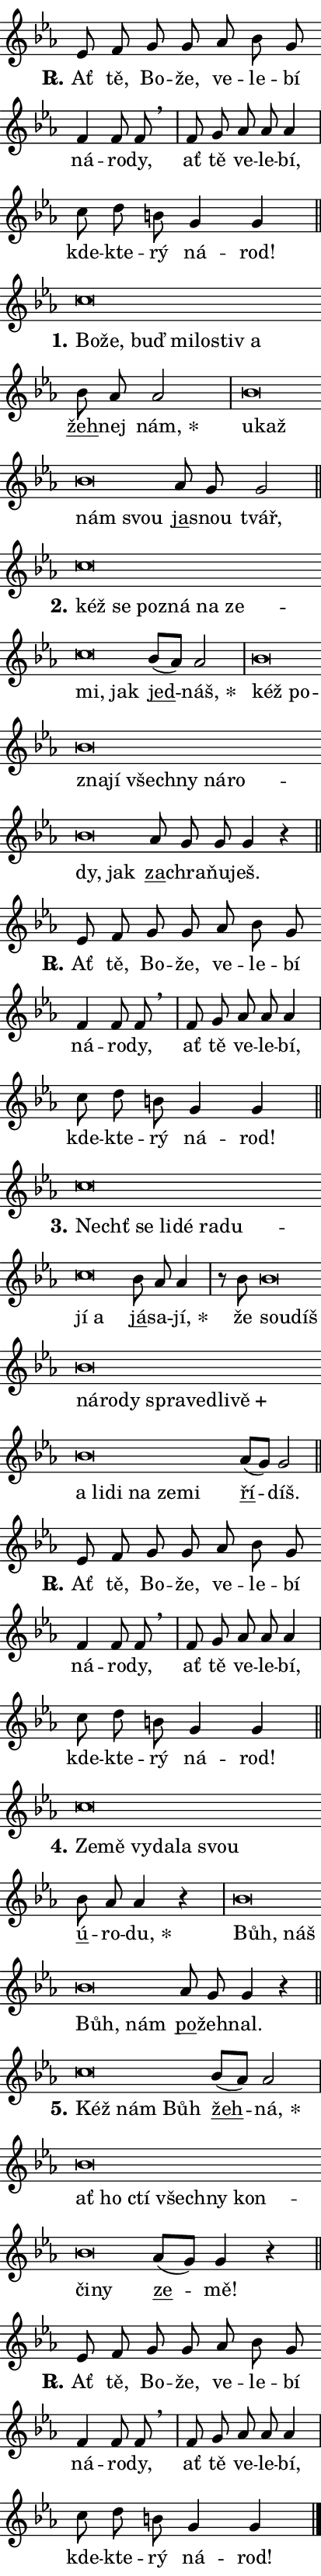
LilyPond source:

\version "2.24.0"
\header { tagline = "" }
\paper {
  indent = 0\cm
  top-margin = 0\cm
  right-margin = 0\cm
  bottom-margin = 0\cm
  left-margin = 0\cm
  paper-width = 7\cm
  page-breaking = #ly:one-page-breaking
  system-system-spacing.basic-distance = #11
  score-system-spacing.basic-distance = #11
  ragged-last = ##f
}


%% Author: Thomas Morley
%% https://lists.gnu.org/archive/html/lilypond-user/2020-05/msg00002.html
#(define (line-position grob)
"Returns position of @var[grob} in current system:
   @code{'start}, if at first time-step
   @code{'end}, if at last time-step
   @code{'middle} otherwise
"
  (let* ((col (ly:item-get-column grob))
         (ln (ly:grob-object col 'left-neighbor))
         (rn (ly:grob-object col 'right-neighbor))
         (col-to-check-left (if (ly:grob? ln) ln col))
         (col-to-check-right (if (ly:grob? rn) rn col))
         (break-dir-left
           (and
             (ly:grob-property col-to-check-left 'non-musical #f)
             (ly:item-break-dir col-to-check-left)))
         (break-dir-right
           (and
             (ly:grob-property col-to-check-right 'non-musical #f)
             (ly:item-break-dir col-to-check-right))))
        (cond ((eqv? 1 break-dir-left) 'start)
              ((eqv? -1 break-dir-right) 'end)
              (else 'middle))))

#(define (tranparent-at-line-position vctor)
  (lambda (grob)
  "Relying on @code{line-position} select the relevant enry from @var{vctor}.
Used to determine transparency,"
    (case (line-position grob)
      ((end) (not (vector-ref vctor 0)))
      ((middle) (not (vector-ref vctor 1)))
      ((start) (not (vector-ref vctor 2))))))

noteHeadBreakVisibility =
#(define-music-function (break-visibility)(vector?)
"Makes @code{NoteHead}s transparent relying on @var{break-visibility}"
#{
  \override NoteHead.transparent =
    #(tranparent-at-line-position break-visibility)
#})

#(define delete-ledgers-for-transparent-note-heads
  (lambda (grob)
    "Reads whether a @code{NoteHead} is transparent.
If so this @code{NoteHead} is removed from @code{'note-heads} from
@var{grob}, which is supposed to be @code{LedgerLineSpanner}.
As a result ledgers are not printed for this @code{NoteHead}"
    (let* ((nhds-array (ly:grob-object grob 'note-heads))
           (nhds-list
             (if (ly:grob-array? nhds-array)
                 (ly:grob-array->list nhds-array)
                 '()))
           ;; Relies on the transparent-property being done before
           ;; Staff.LedgerLineSpanner.after-line-breaking is executed.
           ;; This is fragile ...
           (to-keep
             (remove
               (lambda (nhd)
                 (ly:grob-property nhd 'transparent #f))
               nhds-list)))
      ;; TODO find a better method to iterate over grob-arrays, similiar
      ;; to filter/remove etc for lists
      ;; For now rebuilt from scratch
      (set! (ly:grob-object grob 'note-heads)  '())
      (for-each
        (lambda (nhd)
          (ly:pointer-group-interface::add-grob grob 'note-heads nhd))
        to-keep))))

hideNotes = {
  \noteHeadBreakVisibility #begin-of-line-visible
}
unHideNotes = {
  \noteHeadBreakVisibility #all-visible
}

% work-around for resetting accidentals
% https://lilypond.org/doc/v2.23/Documentation/notation/displaying-rhythms#unmetered-music
cadenzaMeasure = {
  \cadenzaOff
  \partial 1024 s1024
  \cadenzaOn
}

#(define-markup-command (accent layout props text) (markup?)
  "Underline accented syllable"
  (interpret-markup layout props
    #{\markup \override #'(offset . 4.3) \underline { #text }#}))

responsum = \markup \concat {
  "R" \hspace #-1.05 \path #0.1 #'((moveto 0 0.07) (lineto 0.9 0.8)) \hspace #0.05 "."
}

\layout {
    \context {
        \Staff
        \remove "Time_signature_engraver"
        \override LedgerLineSpanner.after-line-breaking = #delete-ledgers-for-transparent-note-heads
    }
    \context {
        \Voice {
            \override NoteHead.output-attributes = #'((class . "notehead"))
            \override Hairpin.height = #0.55
        }
    }
    \context {
        \Lyrics {
            \override StanzaNumber.output-attributes = #'((class . "stanzanumber"))
            \override LyricSpace.minimum-distance = #0.9
            \override LyricText.font-name = #"TeX Gyre Schola"
            \override LyricText.font-size = 1
            \override StanzaNumber.font-name = #"TeX Gyre Schola Bold"
            \override StanzaNumber.font-size = 1
        }
    }
}

% magnetic-lyrics.ily
%
%   written by
%     Jean Abou Samra <jean@abou-samra.fr>
%     Werner Lemberg <wl@gnu.org>
%
%   adapted by
%     Jiri Hon <jiri.hon@gmail.com>
%
% Version 2022-Apr-15

% https://www.mail-archive.com/lilypond-user@gnu.org/msg149350.html

#(define (Left_hyphen_pointer_engraver context)
   "Collect syllable-hyphen-syllable occurrences in lyrics and store
them in properties.  This engraver only looks to the left.  For
example, if the lyrics input is @code{foo -- bar}, it does the
following.

@itemize @bullet
@item
Set the @code{text} property of the @code{LyricHyphen} grob between
@q{foo} and @q{bar} to @code{foo}.

@item
Set the @code{left-hyphen} property of the @code{LyricText} grob with
text @q{foo} to the @code{LyricHyphen} grob between @q{foo} and
@q{bar}.
@end itemize

Use this auxiliary engraver in combination with the
@code{lyric-@/text::@/apply-@/magnetic-@/offset!} hook."
   (let ((hyphen #f)
         (text #f))
     (make-engraver
      (acknowledgers
       ((lyric-syllable-interface engraver grob source-engraver)
        (set! text grob)))
      (end-acknowledgers
       ((lyric-hyphen-interface engraver grob source-engraver)
        ;(when (not (grob::has-interface grob 'lyric-space-interface))
          (set! hyphen grob)));)
      ((stop-translation-timestep engraver)
       (when (and text hyphen)
         (ly:grob-set-object! text 'left-hyphen hyphen))
       (set! text #f)
       (set! hyphen #f)))))

#(define (lyric-text::apply-magnetic-offset! grob)
   "If the space between two syllables is less than the value in
property @code{LyricText@/.details@/.squash-threshold}, move the right
syllable to the left so that it gets concatenated with the left
syllable.

Use this function as a hook for
@code{LyricText@/.after-@/line-@/breaking} if the
@code{Left_@/hyphen_@/pointer_@/engraver} is active."
   (let ((hyphen (ly:grob-object grob 'left-hyphen #f)))
     (when hyphen
       (let ((left-text (ly:spanner-bound hyphen LEFT)))
         (when (grob::has-interface left-text 'lyric-syllable-interface)
           (let* ((common (ly:grob-common-refpoint grob left-text X))
                  (this-x-ext (ly:grob-extent grob common X))
                  (left-x-ext
                   (begin
                     ;; Trigger magnetism for left-text.
                     (ly:grob-property left-text 'after-line-breaking)
                     (ly:grob-extent left-text common X)))
                  ;; `delta` is the gap width between two syllables.
                  (delta (- (interval-start this-x-ext)
                            (interval-end left-x-ext)))
                  (details (ly:grob-property grob 'details))
                  (threshold (assoc-get 'squash-threshold details 0.2)))
             (when (< delta threshold)
               (let* (;; We have to manipulate the input text so that
                      ;; ligatures crossing syllable boundaries are not
                      ;; disabled.  For languages based on the Latin
                      ;; script this is essentially a beautification.
                      ;; However, for non-Western scripts it can be a
                      ;; necessity.
                      (lt (ly:grob-property left-text 'text))
                      (rt (ly:grob-property grob 'text))
                      (is-space (grob::has-interface hyphen 'lyric-space-interface))
                      (space (if is-space " " ""))
                      (space-markup (grob-interpret-markup grob " "))
                      (space-size (interval-length (ly:stencil-extent space-markup X)))
                      (extra-delta (if is-space space-size 0))
                      ;; Append new syllable.
                      (ltrt-space (if (and (string? lt) (string? rt))
                                (string-append lt space rt)
                                (make-concat-markup (list lt space rt))))
                      ;; Right-align `ltrt` to the right side.
                      (ltrt-space-markup (grob-interpret-markup
                               grob
                               (make-translate-markup
                                (cons (interval-length this-x-ext) 0)
                                (make-right-align-markup ltrt-space)))))
                 (begin
                   ;; Don't print `left-text`.
                   (ly:grob-set-property! left-text 'stencil #f)
                   ;; Set text and stencil (which holds all collected
                   ;; syllables so far) and shift it to the left.
                   (ly:grob-set-property! grob 'text ltrt-space)
                   (ly:grob-set-property! grob 'stencil ltrt-space-markup)
                   (ly:grob-translate-axis! grob (- (- delta extra-delta)) X))))))))))


#(define (lyric-hyphen::displace-bounds-first grob)
   ;; Make very sure this callback isn't triggered too early.
   (let ((left (ly:spanner-bound grob LEFT))
         (right (ly:spanner-bound grob RIGHT)))
     (ly:grob-property left 'after-line-breaking)
     (ly:grob-property right 'after-line-breaking)
     (ly:lyric-hyphen::print grob)))

squashThreshold = #0.4

\layout {
  \context {
    \Lyrics
    \consists #Left_hyphen_pointer_engraver
    \override LyricText.after-line-breaking =
      #lyric-text::apply-magnetic-offset!
    \override LyricHyphen.stencil = #lyric-hyphen::displace-bounds-first
    \override LyricText.details.squash-threshold = \squashThreshold
    \override LyricHyphen.minimum-distance = 0
    \override LyricHyphen.minimum-length = \squashThreshold
  }
}

squash = \override LyricText.details.squash-threshold = 9999
unSquash = \override LyricText.details.squash-threshold = \squashThreshold

left = \override LyricText.self-alignment-X = #LEFT
unLeft = \revert LyricText.self-alignment-X

starOffset = #(lambda (grob) 
                (let ((x_offset (ly:self-alignment-interface::aligned-on-x-parent grob)))
                  (if (= x_offset 0) 0 (+ x_offset 1.2))))

star = #(define-music-function (syllable)(string?)
"Append star separator at the end of a syllable"
#{
  \once \override LyricText.X-offset = #starOffset
  \lyricmode { \markup {
    #syllable
    \override #'((font-name . "TeX Gyre Schola Bold")) \hspace #0.2 \lower #0.65 \larger "*"
  } }
#})

starAccent = #(define-music-function (syllable)(string?)
"Append star separator at the end of a syllable and make accent"
#{
  \once \override LyricText.X-offset = #starOffset
  \lyricmode { \markup {
    \accent #syllable
    \override #'((font-name . "TeX Gyre Schola Bold")) \hspace #0.2 \lower #0.65 \larger "*"
  } }
#})

breath = #(define-music-function (syllable)(string?)
"Append breathing indicator at the end of a syllable"
#{
  \lyricmode { \markup { #syllable "+" } }
#})

optionalBreath = #(define-music-function (syllable)(string?)
"Append optional breathing indicator at the end of a syllable"
#{
  \lyricmode { \markup { #syllable "(+)" } }
#})


\score {
    <<
        \new Voice = "melody" { \cadenzaOn \key es \major \relative { es'8 f g g as bes g \bar "" f4 f8 f \breathe \cadenzaMeasure \bar "|" f g as as as4 \cadenzaMeasure \bar "|" c8 d b g4 g \cadenzaMeasure \bar "||" \break } }
        \new Lyrics \lyricsto "melody" { \lyricmode { \set stanza = \responsum
Ať tě, Bo -- že, ve -- le -- bí ná -- ro -- dy, ať tě ve -- le -- bí, kde -- kte -- rý ná -- rod! } }
    >>
    \layout {}
}

\score {
    <<
        \new Voice = "melody" { \cadenzaOn \key es \major \relative { c''\breve*1/16 \hideNotes \breve*1/16 \bar "" \breve*1/16 \bar "" \breve*1/16 \bar "" \breve*1/16 \bar "" \breve*1/16 \breve*1/16 \bar "" \unHideNotes \bar "" bes8 as as2 \cadenzaMeasure \bar "|" bes\breve*1/16 \hideNotes \breve*1/16 \bar "" \breve*1/16 \breve*1/16 \bar "" \unHideNotes \bar "" as8 g g2 \cadenzaMeasure \bar "||" \break } }
        \new Lyrics \lyricsto "melody" { \lyricmode { \set stanza = "1."
\left Bo -- \squash že, buď mi -- lo -- stiv a \unLeft \unSquash \markup \accent žeh -- nej \star nám, \left u -- \squash kaž nám svou \unLeft \unSquash \markup \accent ja -- snou tvář, } }
    >>
    \layout {}
}

\score {
    <<
        \new Voice = "melody" { \cadenzaOn \key es \major \relative { c''\breve*1/16 \hideNotes \breve*1/16 \bar "" \breve*1/16 \bar "" \breve*1/16 \bar "" \breve*1/16 \bar "" \breve*1/16 \bar "" \breve*1/16 \breve*1/16 \bar "" \unHideNotes \bar "" bes8[( as)] as2 \cadenzaMeasure \bar "|" bes\breve*1/16 \hideNotes \breve*1/16 \bar "" \breve*1/16 \bar "" \breve*1/16 \bar "" \breve*1/16 \bar "" \breve*1/16 \bar "" \breve*1/16 \bar "" \breve*1/16 \bar "" \breve*1/16 \breve*1/16 \bar "" \unHideNotes \bar "" as8 g g g4 r \cadenzaMeasure \bar "||" \break } }
        \new Lyrics \lyricsto "melody" { \lyricmode { \set stanza = "2."
\left kéž \squash se po -- zná na ze -- mi, jak \unLeft \unSquash \markup \accent jed -- \star náš, \left kéž \squash po -- zna -- jí všech -- ny ná -- ro -- dy, jak \unLeft \unSquash \markup \accent za -- chra -- ňu -- ješ. } }
    >>
    \layout {}
}

\score {
    <<
        \new Voice = "melody" { \cadenzaOn \key es \major \relative { es'8 f g g as bes g \bar "" f4 f8 f \breathe \cadenzaMeasure \bar "|" f g as as as4 \cadenzaMeasure \bar "|" c8 d b g4 g \cadenzaMeasure \bar "||" \break } }
        \new Lyrics \lyricsto "melody" { \lyricmode { \set stanza = \responsum
Ať tě, Bo -- že, ve -- le -- bí ná -- ro -- dy, ať tě ve -- le -- bí, kde -- kte -- rý ná -- rod! } }
    >>
    \layout {}
}

\score {
    <<
        \new Voice = "melody" { \cadenzaOn \key es \major \relative { c''\breve*1/16 \hideNotes \breve*1/16 \bar "" \breve*1/16 \bar "" \breve*1/16 \bar "" \breve*1/16 \bar "" \breve*1/16 \bar "" \breve*1/16 \breve*1/16 \bar "" \unHideNotes \bar "" bes8 as as4 \cadenzaMeasure \bar "|" r8 bes8 bes\breve*1/16 \hideNotes \breve*1/16 \bar "" \breve*1/16 \bar "" \breve*1/16 \bar "" \breve*1/16 \bar "" \breve*1/16 \bar "" \breve*1/16 \bar "" \breve*1/16 \bar "" \breve*1/16 \bar "" \breve*1/16 \bar "" \breve*1/16 \bar "" \breve*1/16 \bar "" \breve*1/16 \bar "" \breve*1/16 \breve*1/16 \bar "" \unHideNotes \bar "" as8[( g)] g2 \cadenzaMeasure \bar "||" \break } }
        \new Lyrics \lyricsto "melody" { \lyricmode { \set stanza = "3."
\left Nechť \squash se li -- dé ra -- du -- jí a \unLeft \unSquash \markup \accent já -- sa -- \star jí, že \left sou -- \squash díš ná -- ro -- dy spra -- ve -- dli -- \breath "vě" a li -- di na ze -- mi \unLeft \unSquash \markup \accent ří -- díš. } }
    >>
    \layout {}
}

\score {
    <<
        \new Voice = "melody" { \cadenzaOn \key es \major \relative { es'8 f g g as bes g \bar "" f4 f8 f \breathe \cadenzaMeasure \bar "|" f g as as as4 \cadenzaMeasure \bar "|" c8 d b g4 g \cadenzaMeasure \bar "||" \break } }
        \new Lyrics \lyricsto "melody" { \lyricmode { \set stanza = \responsum
Ať tě, Bo -- že, ve -- le -- bí ná -- ro -- dy, ať tě ve -- le -- bí, kde -- kte -- rý ná -- rod! } }
    >>
    \layout {}
}

\score {
    <<
        \new Voice = "melody" { \cadenzaOn \key es \major \relative { c''\breve*1/16 \hideNotes \breve*1/16 \bar "" \breve*1/16 \bar "" \breve*1/16 \bar "" \breve*1/16 \breve*1/16 \bar "" \unHideNotes \bar "" bes8 as as4 r \cadenzaMeasure \bar "|" bes\breve*1/16 \hideNotes \breve*1/16 \bar "" \breve*1/16 \breve*1/16 \bar "" \unHideNotes \bar "" as8 g g4 r \cadenzaMeasure \bar "||" \break } }
        \new Lyrics \lyricsto "melody" { \lyricmode { \set stanza = "4."
\left Ze -- \squash mě vy -- da -- la svou \unLeft \unSquash \markup \accent ú -- ro -- \star du, \left Bůh, \squash náš Bůh, nám \unLeft \unSquash \markup \accent po -- žeh -- nal. } }
    >>
    \layout {}
}

\score {
    <<
        \new Voice = "melody" { \cadenzaOn \key es \major \relative { c''\breve*1/16 \hideNotes \breve*1/16 \breve*1/16 \bar "" \unHideNotes \bar "" bes8[( as)] as2 \cadenzaMeasure \bar "|" bes\breve*1/16 \hideNotes \breve*1/16 \bar "" \breve*1/16 \bar "" \breve*1/16 \bar "" \breve*1/16 \bar "" \breve*1/16 \bar "" \breve*1/16 \breve*1/16 \bar "" \unHideNotes \bar "" as8[( g)] g4 r \cadenzaMeasure \bar "||" \break } }
        \new Lyrics \lyricsto "melody" { \lyricmode { \set stanza = "5."
\left Kéž \squash nám Bůh \unLeft \unSquash \markup \accent žeh -- \star ná, \left ať \squash ho ctí všech -- ny kon -- či -- ny \unLeft \unSquash \markup \accent ze -- mě! } }
    >>
    \layout {}
}

\score {
    <<
        \new Voice = "melody" { \cadenzaOn \key es \major \relative { es'8 f g g as bes g \bar "" f4 f8 f \breathe \cadenzaMeasure \bar "|" f g as as as4 \cadenzaMeasure \bar "|" c8 d b g4 g \cadenzaMeasure \bar "||" \break } \bar "|." }
        \new Lyrics \lyricsto "melody" { \lyricmode { \set stanza = \responsum
Ať tě, Bo -- že, ve -- le -- bí ná -- ro -- dy, ať tě ve -- le -- bí, kde -- kte -- rý ná -- rod! } }
    >>
    \layout {}
}
